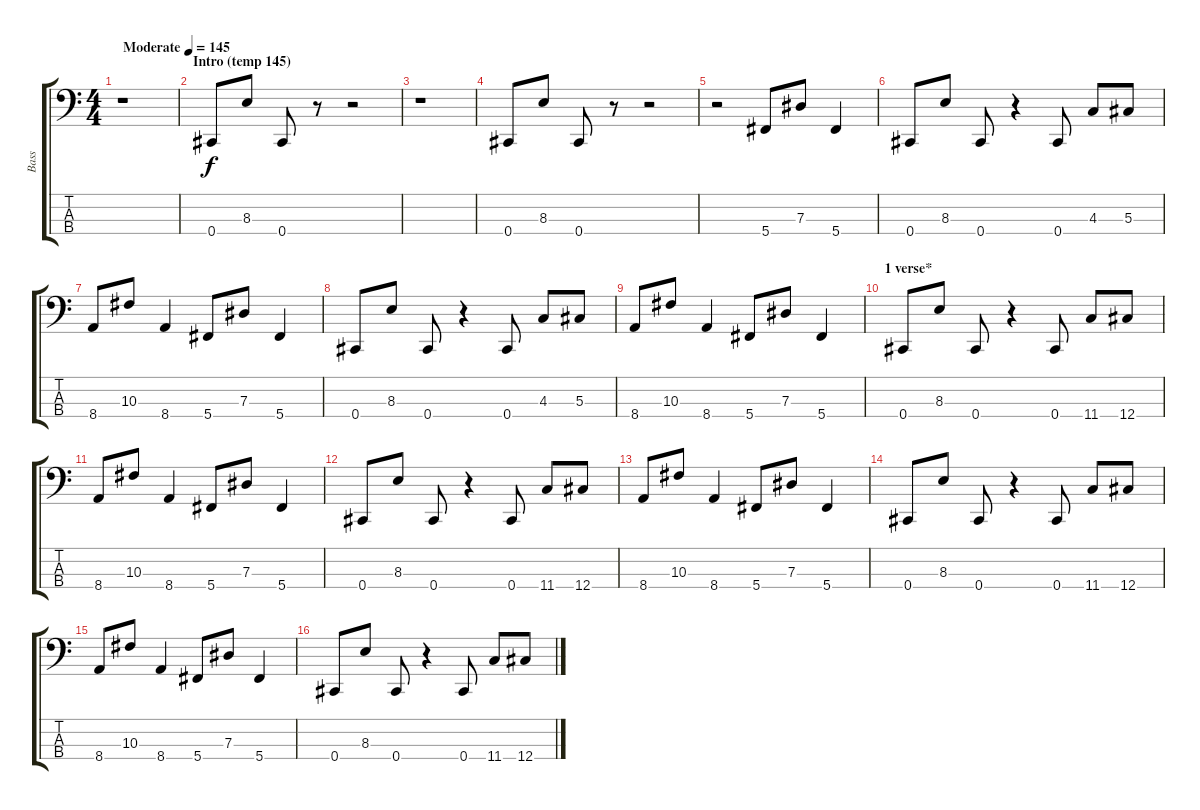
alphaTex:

\track ("Bass" "Bass") {instrument electricbasspick}
\staff {score tabs}
\tuning (Gb2 Db2 Ab1 Db1) {hide}
\ts (4 4)
\tempo (145 "Moderate")
\clef f4
\ks c
r.1{dy f instrument electricbasspick} |
\section ("" "Intro (temp 145)")
0.4.8 8.3.8 0.4.8 r.8 r.2 |
r.1 |
0.4.8 8.3.8 0.4.8 r.8 r.2 |
r.2 5.4.8 7.3.8 5.4.4 |
0.4.8 8.3.8 0.4.8 r.4 0.4.8 4.3.8 5.3.8 |
8.4.8 10.3.8 8.4.4 5.4.8 7.3.8 5.4.4 |
0.4.8 8.3.8 0.4.8 r.4 0.4.8 4.3.8 5.3.8 |
8.4.8 10.3.8 8.4.4 5.4.8 7.3.8 5.4.4 |
\section ("" "1 verse*")
0.4.8 8.3.8 0.4.8 r.4 0.4.8 11.4.8 12.4.8 |
8.4.8 10.3.8 8.4.4 5.4.8 7.3.8 5.4.4 |
0.4.8 8.3.8 0.4.8 r.4 0.4.8 11.4.8 12.4.8 |
8.4.8 10.3.8 8.4.4 5.4.8 7.3.8 5.4.4 |
0.4.8 8.3.8 0.4.8 r.4 0.4.8 11.4.8 12.4.8 |
8.4.8 10.3.8 8.4.4 5.4.8 7.3.8 5.4.4 |
0.4.8 8.3.8 0.4.8 r.4 0.4.8 11.4.8 12.4.8
